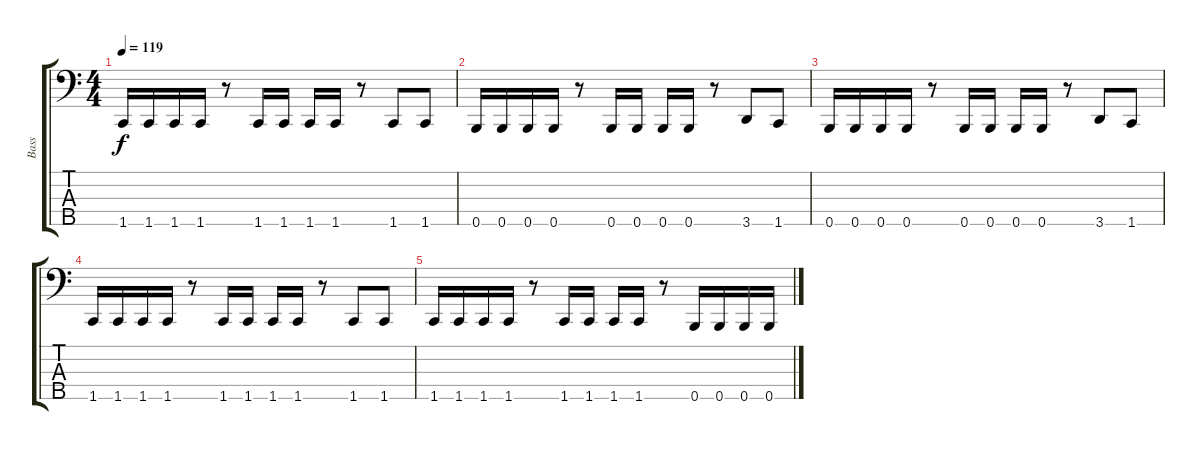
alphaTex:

\track ("Bass" "Bass") {instrument electricbasspick}
\staff {score tabs}
\tuning (G2 D2 A1 E1 B0) {hide}
\ts (4 4)
\tempo 119
\clef f4
\ks c
1.5.16{dy f} 1.5.16 1.5.16 1.5.16 r.8 1.5.16 1.5.16 1.5.16 1.5.16 r.8 1.5.8 1.5.8 |
0.5.16 0.5.16 0.5.16 0.5.16 r.8 0.5.16 0.5.16 0.5.16 0.5.16 r.8 3.5.8 1.5.8 |
0.5.16 0.5.16 0.5.16 0.5.16 r.8 0.5.16 0.5.16 0.5.16 0.5.16 r.8 3.5.8 1.5.8 |
1.5.16 1.5.16 1.5.16 1.5.16 r.8 1.5.16 1.5.16 1.5.16 1.5.16 r.8 1.5.8 1.5.8 |
1.5.16 1.5.16 1.5.16 1.5.16 r.8 1.5.16 1.5.16 1.5.16 1.5.16 r.8 0.5.16 0.5.16 0.5.16 0.5.16
